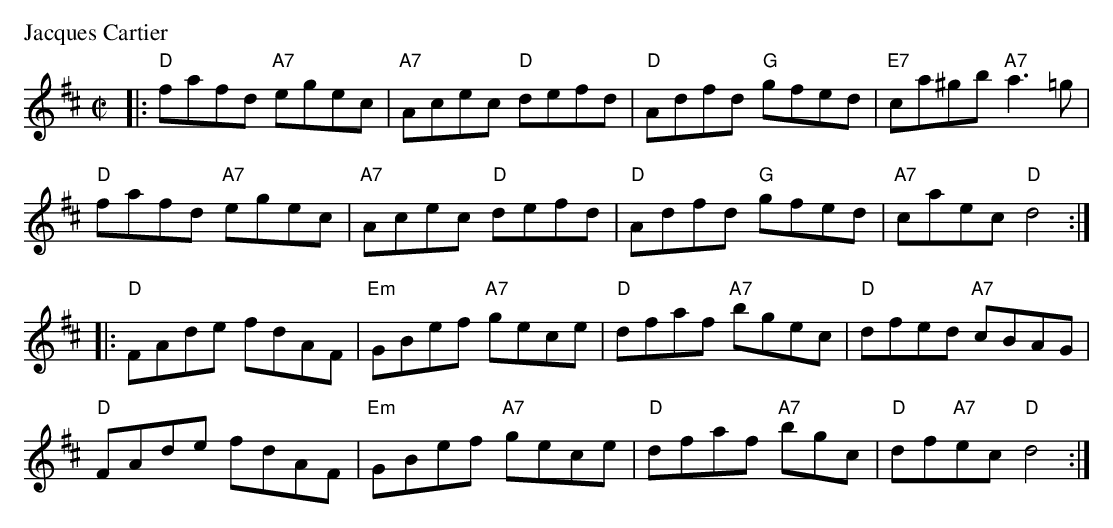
X:1
L: 1/8
P: Jacques Cartier
M: C|
K: D
|:\
"D"fafd "A7"egec | "A7"Acec "D"defd | "D"Adfd "G"gfed | "E7"ca^gb "A7"a3=g |
"D"fafd "A7"egec | "A7"Acec "D"defd | "D"Adfd "G"gfed | "A7"caec "D"d4 :|
|:\
"D"FAde fdAF | "Em"GBef "A7"gece | "D"dfaf "A7"bgec | "D"dfed "A7"cBAG |
"D"FAde fdAF | "Em"GBef "A7"gece | "D"dfaf "A7"bgc | "D"df"A7"ec "D"d4 :|
